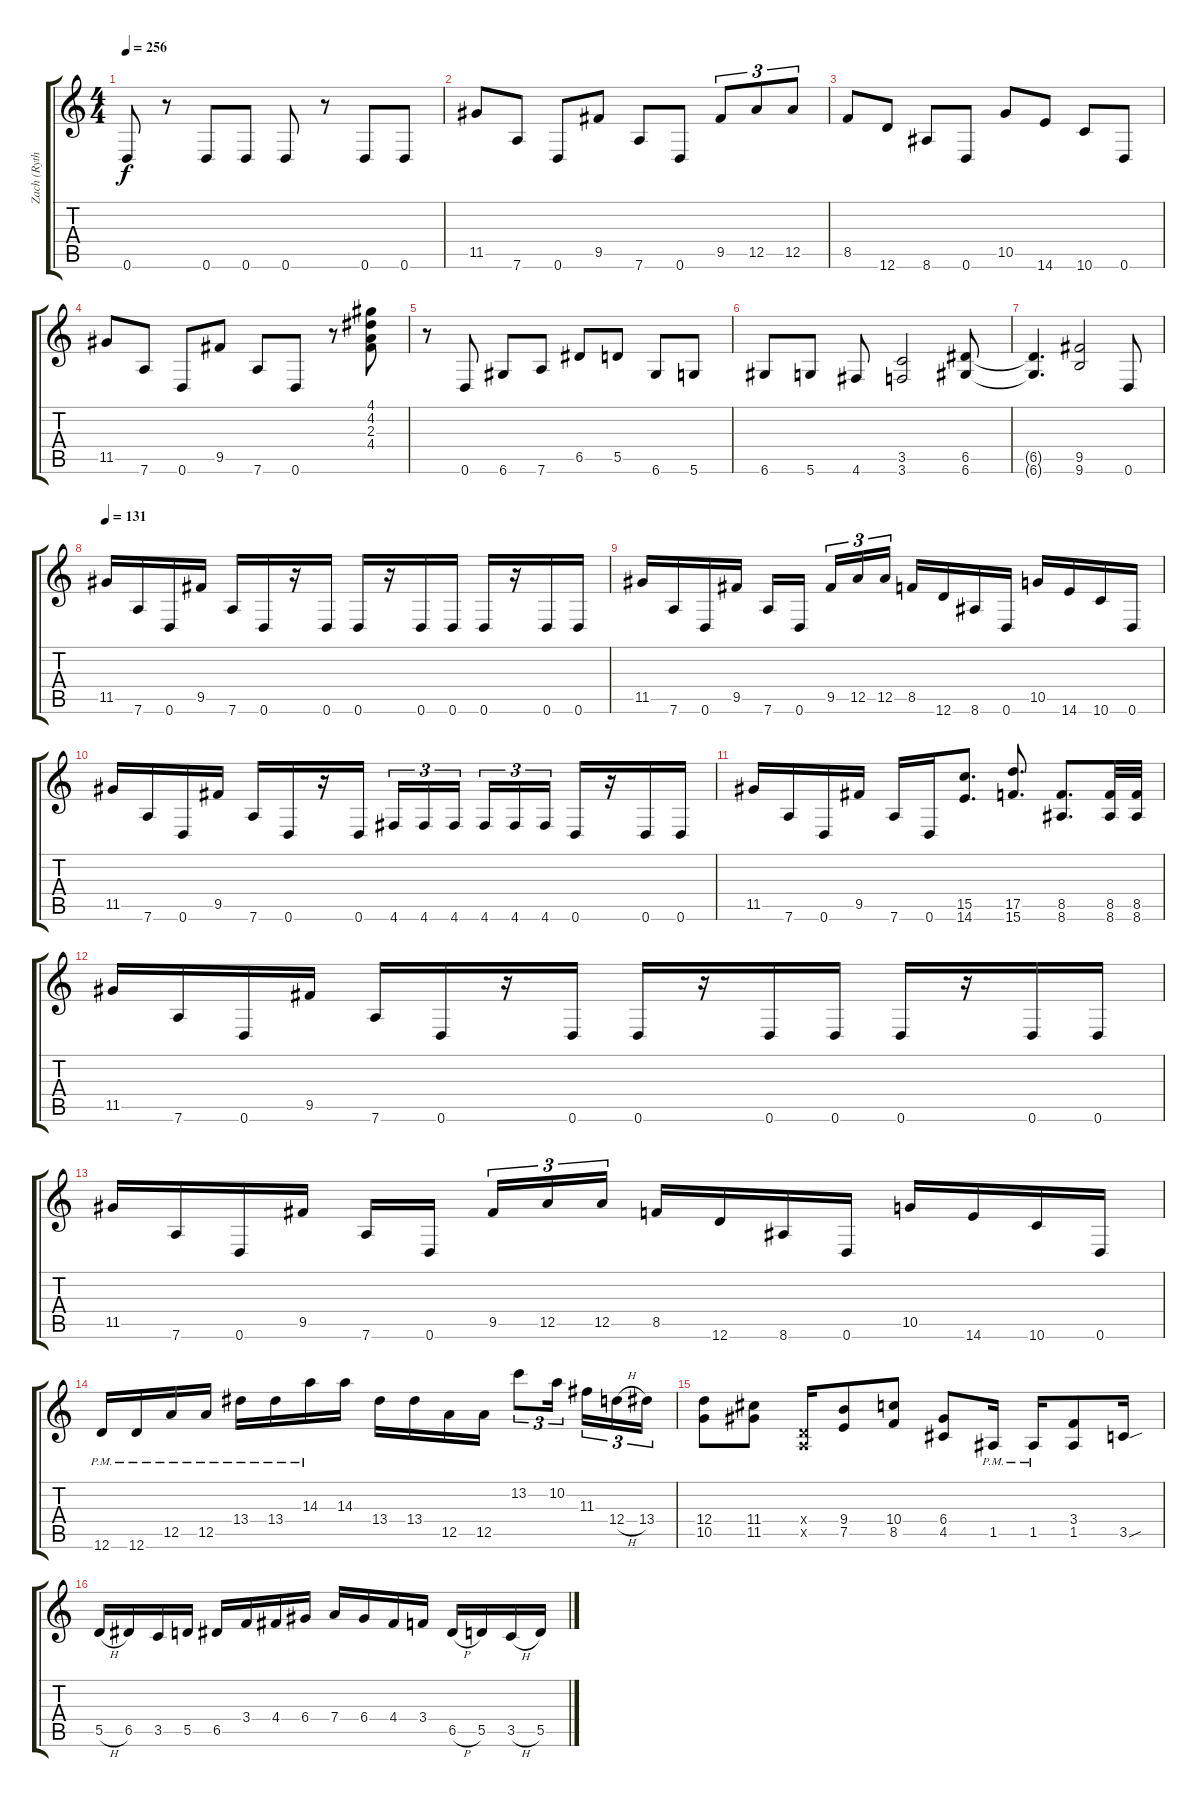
\track ("Zach (Rythym)" "Zach (Ryth") {instrument distortionguitar}
\staff {score tabs}
\tuning (E4 B3 G3 D3 A2 D2) {hide}
\ts (4 4)
\tempo 256
\clef g2
\ks c
0.6.8{dy f} r.8 0.6.8 0.6.8 0.6.8 r.8 0.6.8 0.6.8 |
11.5.8 7.6.8 0.6.8 9.5.8 7.6.8 0.6.8 9.5.8{tu (3 2)} 12.5.8{tu (3 2)} 12.5.8{tu (3 2)} |
8.5.8 12.6.8 8.6.8 0.6.8 10.5.8 14.6.8 10.6.8 0.6.8 |
11.5.8 7.6.8 0.6.8 9.5.8 7.6.8 0.6.8 r.8 (4.1 4.2 2.3 4.4).8 |
r.8 0.6.8 6.6.8 7.6.8 6.5.8 5.5.8 6.6.8 5.6.8 |
6.6.8 5.6.8 4.6.8 (3.5 3.6).2 (6.5 6.6).8 |
(6.5{t} 6.6{t}).4{d} (9.5 9.6).2 0.6.8 |
\tempo 131
11.5.16 7.6.16 0.6.16 9.5.16 7.6.16 0.6.16 r.16 0.6.16 0.6.16 r.16 0.6.16 0.6.16 0.6.16 r.16 0.6.16 0.6.16 |
11.5.16 7.6.16 0.6.16 9.5.16 7.6.16 0.6.16{beam splitsecondary} 9.5.16{tu (3 2)} 12.5.16{tu (3 2)} 12.5.16{tu (3 2)} 8.5.16 12.6.16 8.6.16 0.6.16 10.5.16 14.6.16 10.6.16 0.6.16 |
11.5.16 7.6.16 0.6.16 9.5.16 7.6.16 0.6.16 r.16 0.6.16 4.6.16{tu (3 2)} 4.6.16{tu (3 2)} 4.6.16{tu (3 2) beam splitsecondary} 4.6.16{tu (3 2)} 4.6.16{tu (3 2)} 4.6.16{tu (3 2)} 0.6.16 r.16 0.6.16 0.6.16 |
11.5.16 7.6.16 0.6.16 9.5.16 7.6.16 0.6.16 (15.5 14.6).8{d} (17.5 15.6).8{d} (8.5 8.6).8{d} (8.5 8.6).32 (8.5 8.6).32 |
11.5.16 7.6.16 0.6.16 9.5.16 7.6.16 0.6.16 r.16 0.6.16 0.6.16 r.16 0.6.16 0.6.16 0.6.16 r.16 0.6.16 0.6.16 |
11.5.16 7.6.16 0.6.16 9.5.16 7.6.16 0.6.16{beam splitsecondary} 9.5.16{tu (3 2)} 12.5.16{tu (3 2)} 12.5.16{tu (3 2)} 8.5.16 12.6.16 8.6.16 0.6.16 10.5.16 14.6.16 10.6.16 0.6.16 |
12.6{pm}.16 12.6{pm}.16 12.5{pm}.16 12.5{pm}.16 13.4{pm}.16 13.4{pm}.16 14.3{pm}.16 14.3.16 13.4.16 13.4.16 12.5.16 12.5.16 13.2.8{tu (3 2)} 10.2.16{tu (3 2) beam splitsecondary} 11.3.16{tu (3 2)} 12.4{h}.16{tu (3 2)} 13.4.16{tu (3 2)} |
(12.4 10.5).8 (11.4 11.5).8 (0.4{x} 0.5{x}).16 (9.4 7.5).8 (10.4 8.5).8 (6.4 4.5).8 1.5{pm}.16 1.5{pm}.16 (3.4 1.5).8 3.5{sou}.16 |
5.5{h}.16{volume 10 balance 16} 6.5.16 3.5.16 5.5.16 6.5.16 3.4.16 4.4.16 6.4.16 7.4.16 6.4.16 4.4.16 3.4.16 6.5{h}.16 5.5.16 3.5{h}.16 5.5.16
